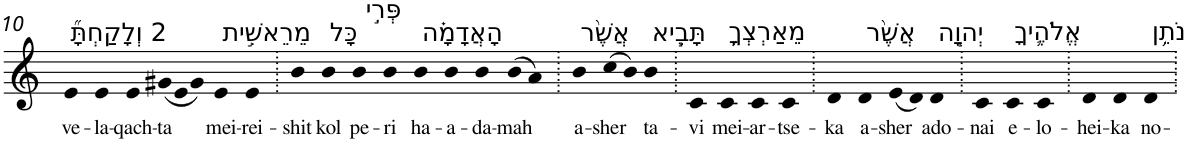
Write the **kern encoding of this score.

**kern	**text
*part1	*part1
*staff1	*staff1
*I"Piano	*
*I'Pno	*
!!LO:PB:g=z
*clefG2	*
*k[]	*
=10	=10
!LO:TX:a:t=2 וְלָקַחְתָּ֞	!
!	!LO:LY:b
4e	ve-
!	!LO:LY:b
4e	-la-
!	!LO:LY:b
4e	-qach-
!	!LO:LY:b
(12g#X	-ta
12e	.
12g#)	.
!LO:TX:a:t=מֵרֵאשִׁ֣ית	!
!	!LO:LY:b
4e	mei-
!	!LO:LY:b
4e	-rei-
=11.	=11.
!	!LO:LY:b
4b	-shit
!LO:TX:a:t=כָּל	!
!	!LO:LY:b
4b	kol
!LO:TX:a:t=פְּרִ֣י	!
!	!LO:LY:b
4b	pe-
!	!LO:LY:b
4b	-ri
!LO:TX:a:t=הָאֲדָמָ֗ה	!
!	!LO:LY:b
4b	ha-
!	!LO:LY:b
4b	-a-
!	!LO:LY:b
4b	-da-
!	!LO:LY:b
(8b	-mah
8a)	.
=12.	=12.
!LO:TX:a:t=אֲשֶׁ֨ר	!
!	!LO:LY:b
4b	a-
!	!LO:LY:b
(8cc	-sher
8b)	.
!LO:TX:a:t=תָּבִ֧יא	!
!	!LO:LY:b
4b	ta-
=13.	=13.
!	!LO:LY:b
4c	-vi
!LO:TX:a:t=מֵאַרְצְךָ֛	!
!	!LO:LY:b
4c	mei-
!	!LO:LY:b
4c	-ar-
!	!LO:LY:b
4c	-tse-
=14.	=14.
!	!LO:LY:b
4d	-ka
!LO:TX:a:t=אֲשֶׁ֨ר	!
!	!LO:LY:b
4d	a-
!	!LO:LY:b
(8e	-sher
8d)	.
!LO:TX:a:t=יְהוָ֧ה	!
!	!LO:LY:b
4d	ado-
=15.	=15.
!	!LO:LY:b
4c	-nai
!LO:TX:a:t=אֱלֹהֶ֛יךָ	!
!	!LO:LY:b
4c	e-
!	!LO:LY:b
4c	-lo-
=16.	=16.
!	!LO:LY:b
4d	-hei-
!	!LO:LY:b
4d	-ka
!LO:TX:a:t=נֹתֵ֥ן	!
!	!LO:LY:b
4d	no-
=.	=.
*-	*-
